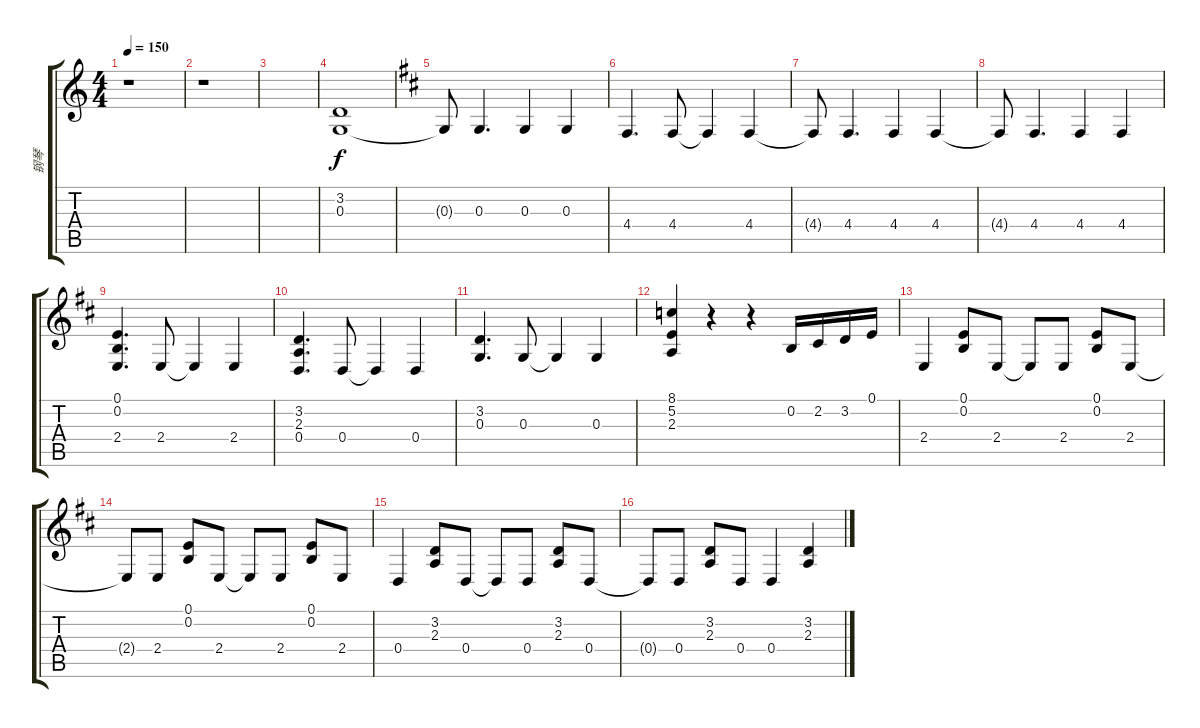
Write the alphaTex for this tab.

\track ("钢琴" "钢琴") {instrument acousticgrandpiano}
\staff {score tabs}
\tuning (E4 B3 G3 D3 A2 E2) {hide}
\ts (4 4)
\tempo 150
\clef g2
\ks c
r.1{dy f} |
r.1 |
|
(3.2 0.3).1 |
\ks d
0.3{t}.8 0.3.4{d} 0.3.4 0.3.4 |
4.4.4{d} 4.4.8 4.4{t}.4 4.4.4 |
4.4{t}.8 4.4.4{d} 4.4.4 4.4.4 |
4.4{t}.8 4.4.4{d} 4.4.4 4.4.4 |
(0.1 0.2 2.4).4{d} 2.4.8 2.4{t}.4 2.4.4 |
(3.2 2.3 0.4).4{d} 0.4.8 0.4{t}.4 0.4.4 |
(3.2 0.3).4{d} 0.3.8 0.3{t}.4 0.3.4 |
(8.1 5.2 2.3).4 r.4 r.4 0.2.16 2.2.16 3.2.16 0.1.16 |
2.4.4 (0.1 0.2).8 2.4.8 2.4{t}.8 2.4.8 (0.1 0.2).8 2.4.8 |
2.4{t}.8 2.4.8 (0.1 0.2).8 2.4.8 2.4{t}.8 2.4.8 (0.1 0.2).8 2.4.8 |
0.4.4 (3.2 2.3).8 0.4.8 0.4{t}.8 0.4.8 (3.2 2.3).8 0.4.8 |
0.4{t}.8 0.4.8 (3.2 2.3).8 0.4.8 0.4.4 (3.2 2.3).4
